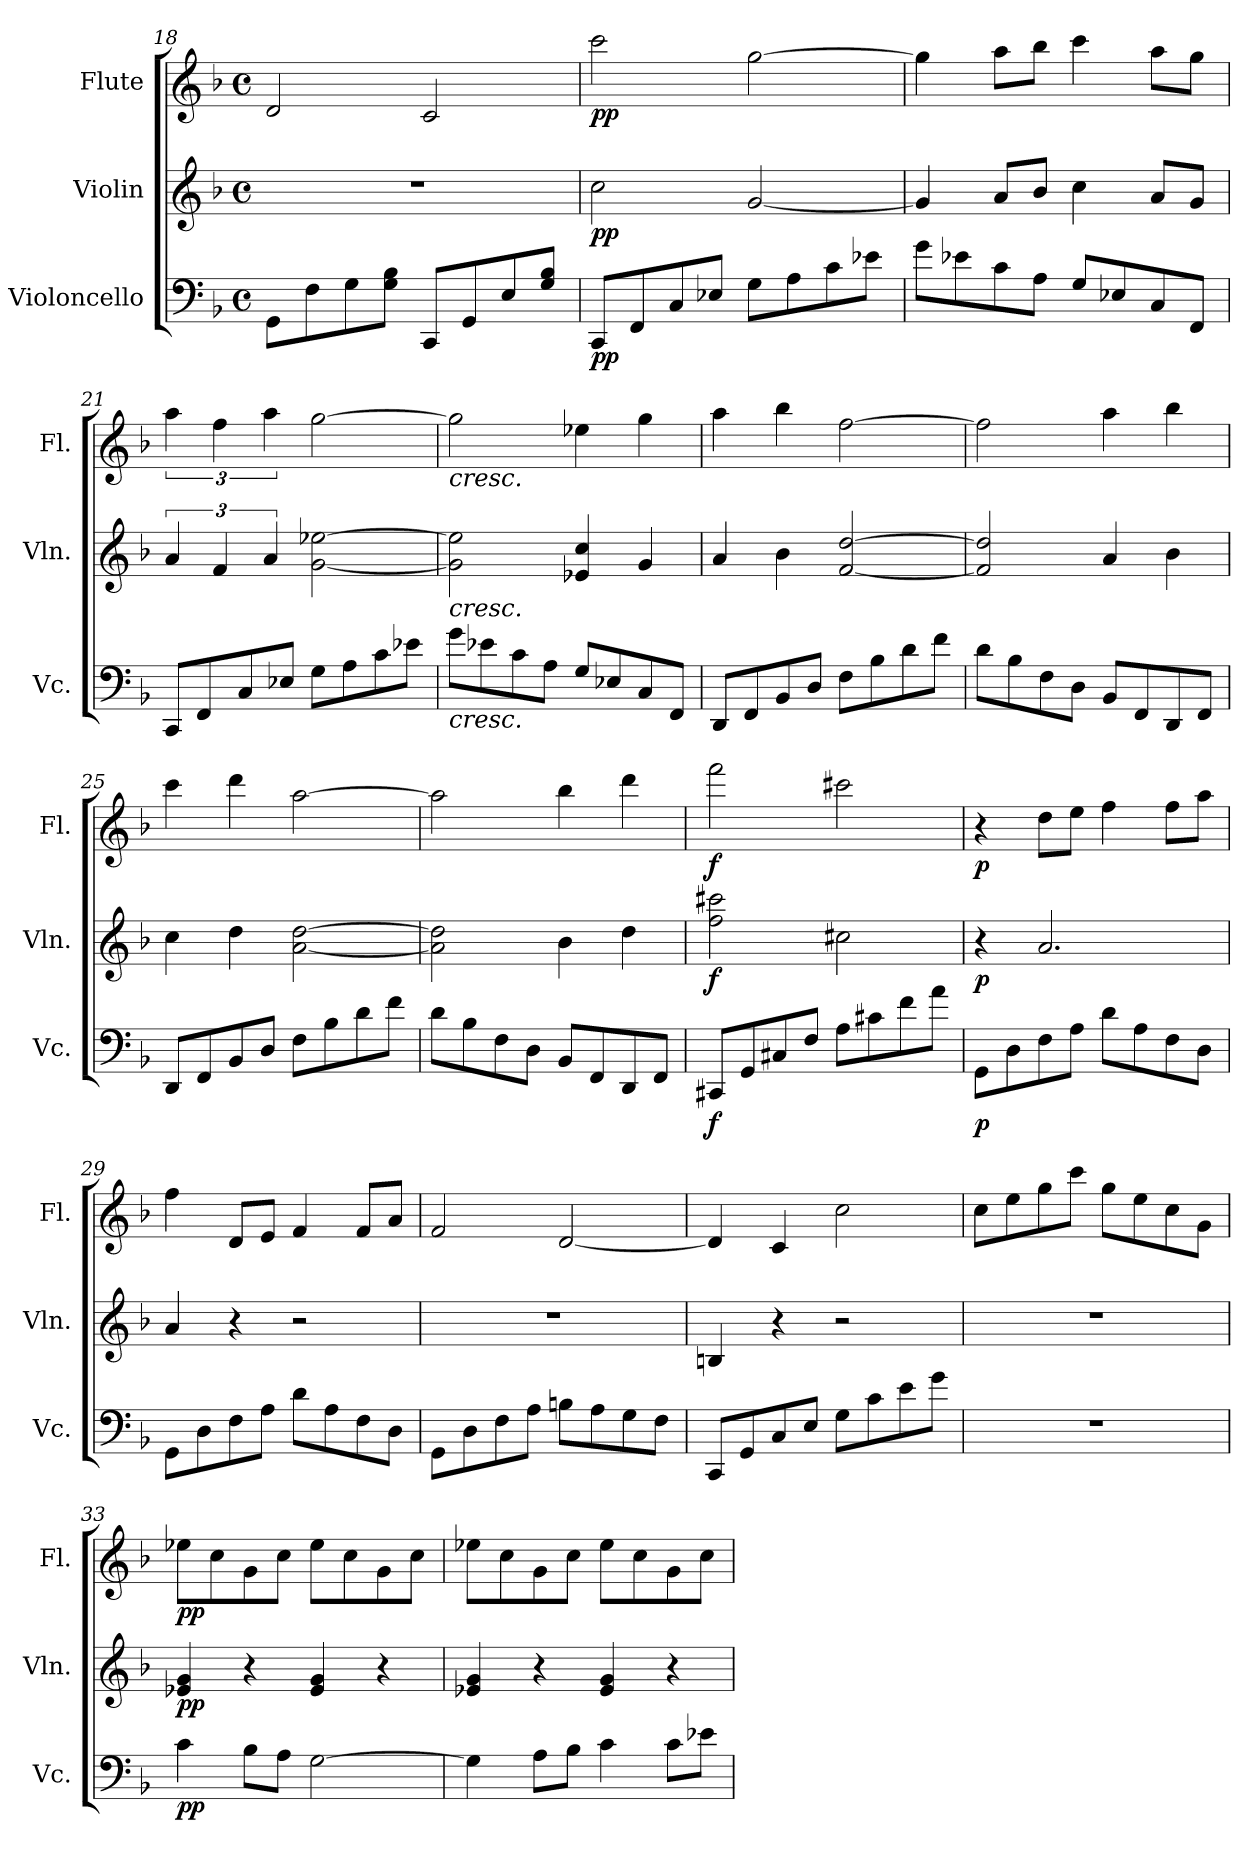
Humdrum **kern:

**kern	**dynam	**kern	**dynam	**kern	**dynam
*part3	*part3	*part2	*part2	*part1	*part1
*staff3	*staff3	*staff2	*staff2	*staff1	*staff1
*I"Violoncello	*	*I"Violin	*	*I"Flute	*
*I'Vc.	*	*I'Vln.	*	*I'Fl.	*
!!LO:LB:g=z
*clefF4	*	*clefG2	*	*clefG2	*
*k[b-]	*	*k[b-]	*	*k[b-]	*
*M4/4	*	*M4/4	*	*M4/4	*
*met(c)	*	*met(c)	*	*met(c)	*
=18	=18	=18	=18	=18	=18
8GG\L	.	1r	.	2d/	.
8F\	.	.	.	.	.
8G\	.	.	.	.	.
8G\ 8B-\J	.	.	.	.	.
8CC/L	.	.	.	2c/	.
8GG/	.	.	.	.	.
8E/	.	.	.	.	.
8G/ 8B-/J	.	.	.	.	.
=19	=19	=19	=19	=19	=19
!	!LO:DY:b	!	!LO:DY:b	!	!LO:DY:b
8CC/L	pp	2cc\	pp	2ccc\	pp
8FF/	.	.	.	.	.
8C/	.	.	.	.	.
8E-X/J	.	.	.	.	.
8G\L	.	[2g/	.	[2gg\	.
8A\	.	.	.	.	.
8c\	.	.	.	.	.
8e-X\J	.	.	.	.	.
=20	=20	=20	=20	=20	=20
8g\L	.	4g/]	.	4gg\]	.
8e-X\	.	.	.	.	.
8c\	.	8a/L	.	8aa\L	.
8A\J	.	8b-/J	.	8bb-\J	.
8G/L	.	4cc\	.	4ccc\	.
8E-X/	.	.	.	.	.
8C/	.	8a/L	.	8aa\L	.
8FF/J	.	8g/J	.	8gg\J	.
=21	=21	=21	=21	=21	=21
8CC/L	.	6a/	.	6aa\	.
8FF/	.	.	.	.	.
.	.	6f/	.	6ff\	.
8C/	.	.	.	.	.
.	.	6a/	.	6aa\	.
8E-X/J	.	.	.	.	.
8G\L	.	[2g\ [2ee-X\	.	[2gg\	.
8A\	.	.	.	.	.
8c\	.	.	.	.	.
8e-X\J	.	.	.	.	.
!!LO:LB:g=z
=22	=22	=22	=22	=22	=22
!	!	!	!	!LO:TX:b:i:t=cresc.	!
!	!	!LO:TX:b:i:t=cresc.	!	!	!
!LO:TX:b:i:t=cresc.	!	!	!	!	!
8g\L	.	2g\] 2ee-\]	.	2gg\]	.
8e-X\	.	.	.	.	.
8c\	.	.	.	.	.
8A\J	.	.	.	.	.
8G/L	.	4e-X/ 4cc/	.	4ee-X\	.
8E-X/	.	.	.	.	.
8C/	.	4g/	.	4gg\	.
8FF/J	.	.	.	.	.
=23	=23	=23	=23	=23	=23
8DD/L	.	4a/	.	4aa\	.
8FF/	.	.	.	.	.
8BB-/	.	4b-\	.	4bb-\	.
8D/J	.	.	.	.	.
8F\L	.	[2f/ [2dd/	.	[2ff\	.
8B-\	.	.	.	.	.
8d\	.	.	.	.	.
8f\J	.	.	.	.	.
=24	=24	=24	=24	=24	=24
8d\L	.	2f/] 2dd/]	.	2ff\]	.
8B-\	.	.	.	.	.
8F\	.	.	.	.	.
8D\J	.	.	.	.	.
8BB-/L	.	4a/	.	4aa\	.
8FF/	.	.	.	.	.
8DD/	.	4b-\	.	4bb-\	.
8FF/J	.	.	.	.	.
=25	=25	=25	=25	=25	=25
8DD/L	.	4cc\	.	4ccc\	.
8FF/	.	.	.	.	.
8BB-/	.	4dd\	.	4ddd\	.
8D/J	.	.	.	.	.
8F\L	.	[2a\ [2dd\	.	[2aa\	.
8B-\	.	.	.	.	.
8d\	.	.	.	.	.
8f\J	.	.	.	.	.
=26	=26	=26	=26	=26	=26
8d\L	.	2a\] 2dd\]	.	2aa\]	.
8B-\	.	.	.	.	.
8F\	.	.	.	.	.
8D\J	.	.	.	.	.
8BB-/L	.	4b-\	.	4bb-\	.
8FF/	.	.	.	.	.
8DD/	.	4dd\	.	4ddd\	.
8FF/J	.	.	.	.	.
!!LO:PB:g=z
=27	=27	=27	=27	=27	=27
!	!LO:DY:b	!	!LO:DY:b	!	!LO:DY:b
8CC#X/L	f	2ff\ 2ccc#X\	f	2fff\	f
8GG/	.	.	.	.	.
8C#X/	.	.	.	.	.
8F/J	.	.	.	.	.
8A\L	.	2cc#X\	.	2ccc#X\	.
8c#X\	.	.	.	.	.
8f\	.	.	.	.	.
8a\J	.	.	.	.	.
=28	=28	=28	=28	=28	=28
!	!LO:DY:b	!	!LO:DY:b	!	!LO:DY:b
8GG\L	p	4r	p	4r	p
8D\	.	.	.	.	.
8F\	.	2.a/	.	8dd\L	.
8A\J	.	.	.	8ee\J	.
8d\L	.	.	.	4ff\	.
8A\	.	.	.	.	.
8F\	.	.	.	8ff\L	.
8D\J	.	.	.	8aa\J	.
=29	=29	=29	=29	=29	=29
8GG\L	.	4a/	.	4ff\	.
8D\	.	.	.	.	.
8F\	.	4r	.	8d/L	.
8A\J	.	.	.	8e/J	.
8d\L	.	2r	.	4f/	.
8A\	.	.	.	.	.
8F\	.	.	.	8f/L	.
8D\J	.	.	.	8a/J	.
=30	=30	=30	=30	=30	=30
8GG\L	.	1r	.	2f/	.
8D\	.	.	.	.	.
8F\	.	.	.	.	.
8A\J	.	.	.	.	.
8Bn\L	.	.	.	[2d/	.
8A\	.	.	.	.	.
8G\	.	.	.	.	.
8F\J	.	.	.	.	.
=31	=31	=31	=31	=31	=31
8CC/L	.	4Bn/	.	4d/]	.
8GG/	.	.	.	.	.
8C/	.	4r	.	4c/	.
8E/J	.	.	.	.	.
8G\L	.	2r	.	2cc\	.
8c\	.	.	.	.	.
8e\	.	.	.	.	.
8g\J	.	.	.	.	.
!!LO:LB:g=z
=32	=32	=32	=32	=32	=32
1r	.	1r	.	8cc\L	.
.	.	.	.	8ee\	.
.	.	.	.	8gg\	.
.	.	.	.	8ccc\J	.
.	.	.	.	8gg\L	.
.	.	.	.	8ee\	.
.	.	.	.	8cc\	.
.	.	.	.	8g\J	.
=33	=33	=33	=33	=33	=33
!	!LO:DY:b	!	!LO:DY:b	!	!LO:DY:b
4c\	pp	4e-X/ 4g/	pp	8ee-X\L	pp
.	.	.	.	8cc\	.
8B-\L	.	4r	.	8g\	.
8A\J	.	.	.	8cc\J	.
[2G\	.	4e-/ 4g/	.	8ee-\L	.
.	.	.	.	8cc\	.
.	.	4r	.	8g\	.
.	.	.	.	8cc\J	.
=34	=34	=34	=34	=34	=34
4G\]	.	4e-X/ 4g/	.	8ee-X\L	.
.	.	.	.	8cc\	.
8A\L	.	4r	.	8g\	.
8B-\J	.	.	.	8cc\J	.
4c\	.	4e-/ 4g/	.	8ee-\L	.
.	.	.	.	8cc\	.
8c\L	.	4r	.	8g\	.
8e-X\J	.	.	.	8cc\J	.
=	=	=	=	=	=
*-	*-	*-	*-	*-	*-
